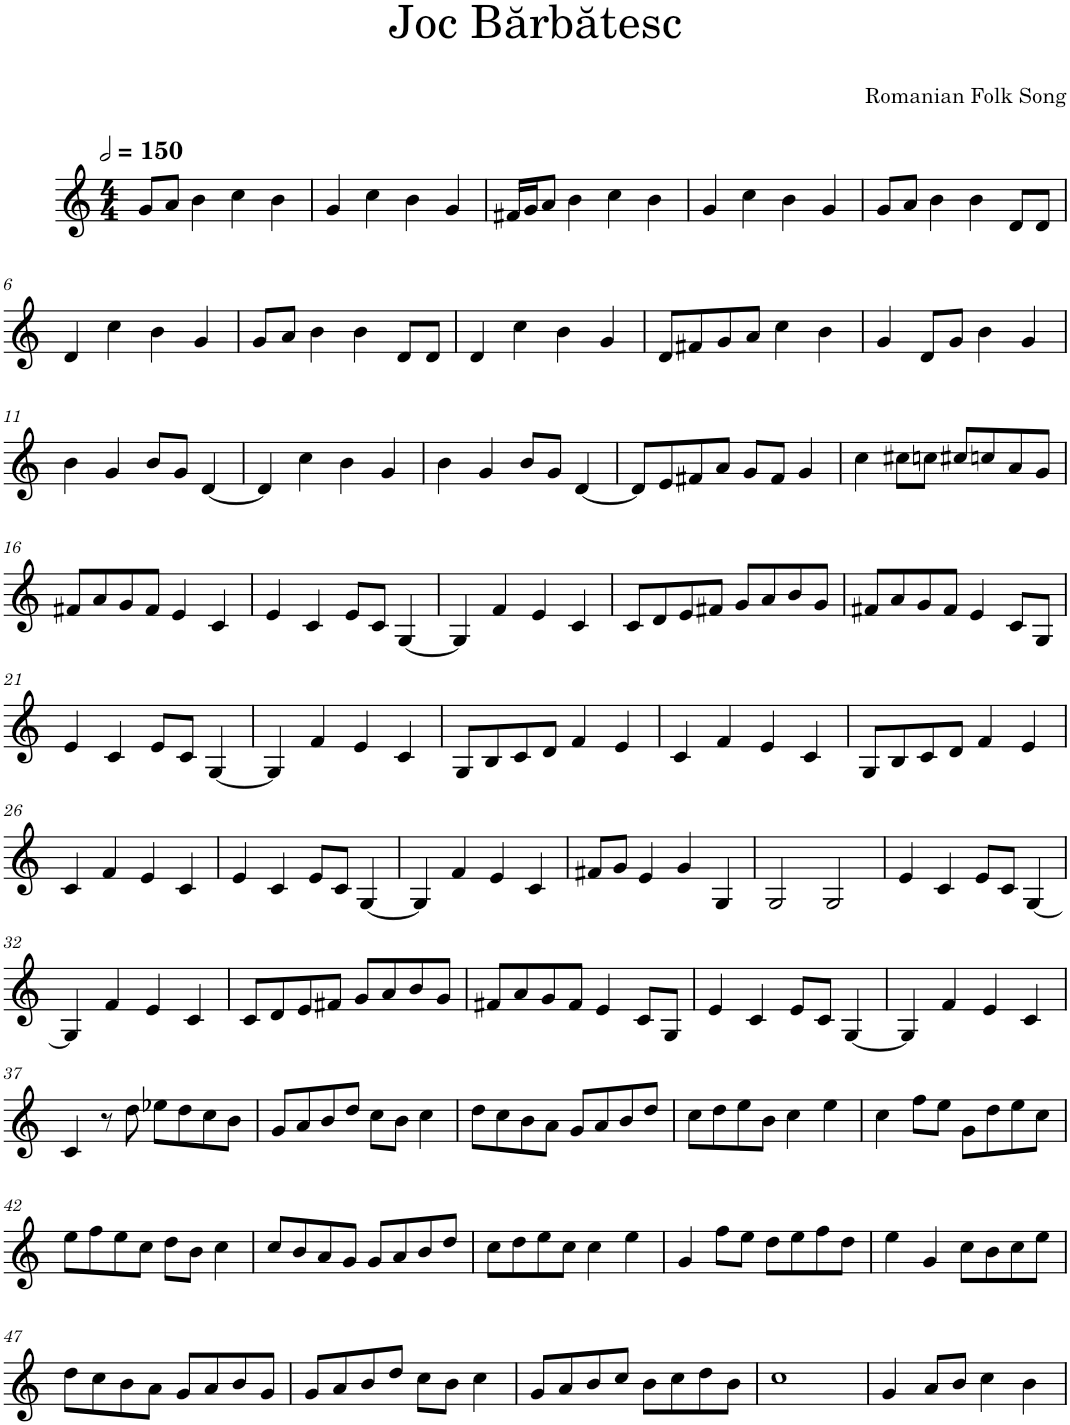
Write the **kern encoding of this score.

**kern
*part1
*staff1
*I"Flûte
*I'Fl.
*clefG2
*k[]
*M4/4
*MM300
=1
8g/L
8a/J
4b\
4cc\
4b\
=2
4g/
4cc\
4b\
4g/
=3
16f#X/LL
16g/J
8a/J
4b\
4cc\
4b\
=4
4g/
4cc\
4b\
4g/
=5
8g/L
8a/J
4b\
4b\
8d/L
8d/J
!!LO:LB:g=z
=6
4d/
4cc\
4b\
4g/
=7
8g/L
8a/J
4b\
4b\
8d/L
8d/J
=8
4d/
4cc\
4b\
4g/
=9
8d/L
8f#X/
8g/
8a/J
4cc\
4b\
=10
4g/
8d/L
8g/J
4b\
4g/
!!LO:LB:g=z
=11
4b\
4g/
8b/L
8g/J
[4d/
=12
4d/]
4cc\
4b\
4g/
=13
4b\
4g/
8b/L
8g/J
[4d/
=14
8d/L]
8e/
8f#X/
8a/J
8g/L
8f#/J
4g/
=15
4cc\
8cc#X\L
8ccn\J
8cc#X/L
8ccn/
8a/
8g/J
!!LO:LB:g=z
=16
8f#X/L
8a/
8g/
8f#/J
4e/
4c/
=17
4e/
4c/
8e/L
8c/J
[4G/
=18
4G/]
4f/
4e/
4c/
=19
8c/L
8d/
8e/
8f#X/J
8g/L
8a/
8b/
8g/J
=20
8f#X/L
8a/
8g/
8f#/J
4e/
8c/L
8G/J
!!LO:LB:g=z
=21
4e/
4c/
8e/L
8c/J
[4G/
=22
4G/]
4f/
4e/
4c/
=23
8G/L
8B/
8c/
8d/J
4f/
4e/
=24
4c/
4f/
4e/
4c/
=25
8G/L
8B/
8c/
8d/J
4f/
4e/
!!LO:LB:g=z
=26
4c/
4f/
4e/
4c/
=27
4e/
4c/
8e/L
8c/J
[4G/
=28
4G/]
4f/
4e/
4c/
=29
8f#X/L
8g/J
4e/
4g/
4G/
=30
2G/
2G/
=31
4e/
4c/
8e/L
8c/J
[4G/
!!LO:LB:g=z
=32
4G/]
4f/
4e/
4c/
=33
8c/L
8d/
8e/
8f#X/J
8g/L
8a/
8b/
8g/J
=34
8f#X/L
8a/
8g/
8f#/J
4e/
8c/L
8G/J
=35
4e/
4c/
8e/L
8c/J
[4G/
=36
4G/]
4f/
4e/
4c/
!!LO:LB:g=z
=37
4c/
8r
8dd\
8ee-X\L
8dd\
8cc\
8b\J
=38
8g/L
8a/
8b/
8dd/J
8cc\L
8b\J
4cc\
=39
8dd\L
8cc\
8b\
8a\J
8g/L
8a/
8b/
8dd/J
=40
8cc\L
8dd\
8ee\
8b\J
4cc\
4ee\
=41
4cc\
8ff\L
8ee\J
8g\L
8dd\
8ee\
8cc\J
!!LO:LB:g=z
=42
8ee\L
8ff\
8ee\
8cc\J
8dd\L
8b\J
4cc\
=43
8cc/L
8b/
8a/
8g/J
8g/L
8a/
8b/
8dd/J
=44
8cc\L
8dd\
8ee\
8cc\J
4cc\
4ee\
=45
4g/
8ff\L
8ee\J
8dd\L
8ee\
8ff\
8dd\J
=46
4ee\
4g/
8cc\L
8b\
8cc\
8ee\J
!!LO:LB:g=z
=47
8dd\L
8cc\
8b\
8a\J
8g/L
8a/
8b/
8g/J
=48
8g/L
8a/
8b/
8dd/J
8cc\L
8b\J
4cc\
=49
8g/L
8a/
8b/
8cc/J
8b\L
8cc\
8dd\
8b\J
=50
1cc
=51
4g/
8a/L
8b/J
4cc\
4b\
=
*-
